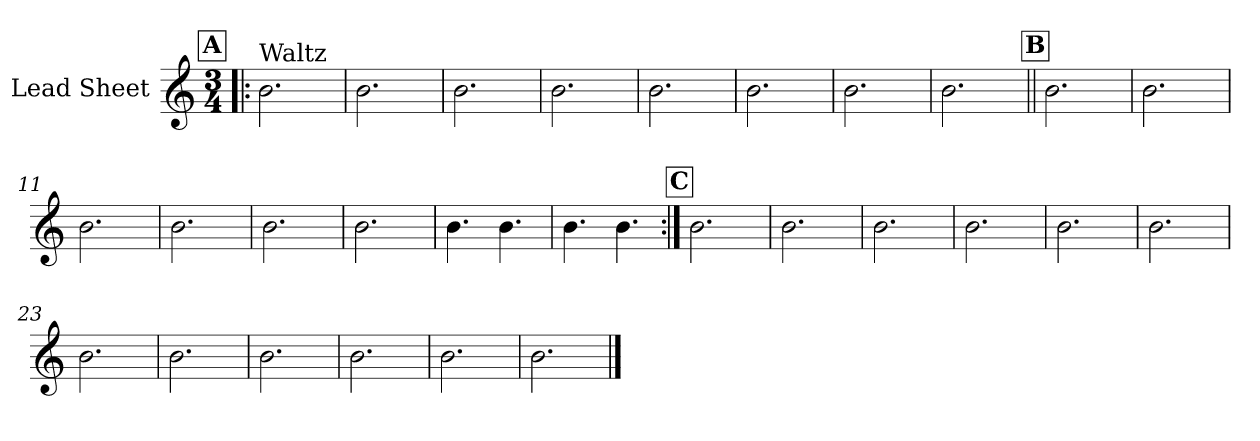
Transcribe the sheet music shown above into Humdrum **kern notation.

**kern
*part1
*staff1
*I"Lead Sheet
*clefG2
*k[]
*M3/4
!!LO:REH:place=s1:a:fs=14:t=A
=1!|:
!LO:TX:a:t=Waltz
2.b\
=2
2.b\
=3
2.b\
=4
2.b\
!!LO:LB:g=z
=5
2.b\
=6
2.b\
=7
2.b\
=8
2.b\
!!LO:LB:g=z
!!LO:REH:place=s1:a:fs=14:t=B
=9||
2.b\
=10
2.b\
=11
2.b\
=12
2.b\
!!LO:LB:g=z
=13
2.b\
=14
2.b\
=15
4.b\
4.b\
=16
4.b\
4.b\
!!LO:LB:g=z
!!LO:REH:place=s1:a:fs=14:t=C
=17:|!
2.b\
=18
2.b\
=19
2.b\
=20
2.b\
!!LO:LB:g=z
=21
2.b\
=22
2.b\
=23
2.b\
=24
2.b\
!!LO:LB:g=z
=25
2.b\
=26
2.b\
=27
2.b\
=28
2.b\
==
*-
